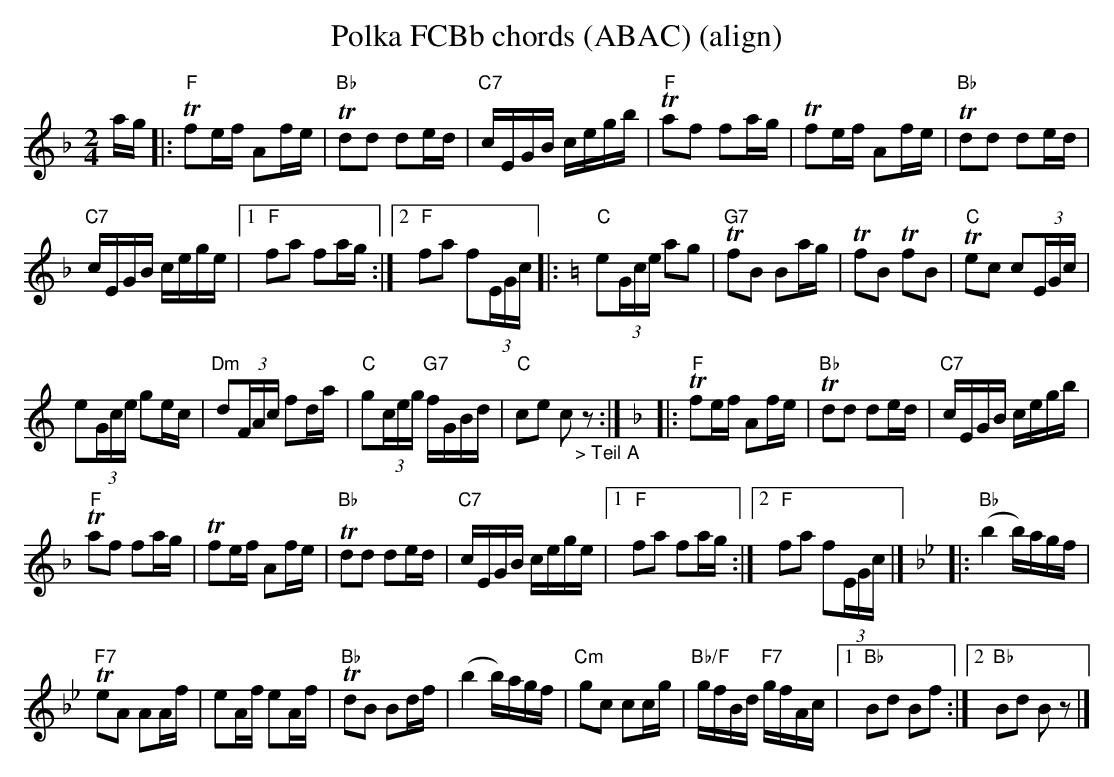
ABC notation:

X:1
T:Polka FCBb chords (ABAC) (align)
M:2/4
L:1/16
K:F %%MIDI gchordon
ag |: "F"Tf2ef A2fe | "Bb"Td2d2 d2ed | "C7"cEGB cegb | "F"Ta2f2 f2ag | Tf2ef A2fe | \
"Bb"Td2d2 d2ed |
 "C7"cEGB cege |1 "F"f2a2 f2ag :|2 "F"f2a2 f2(3EGc |: [K:C] "C"e2(3Gce a2g2 | "G7"Tf2B2 B2ag | \
Tf2B2 Tf2B2 | "C"Te2c2 c2(3EGc |
 e2(3Gce g2ec | "Dm"d2(3FAc f2da | "C"g2(3ceg "G7"fGBd | "C"c2e2 c2"_> Teil A"z2 :| \
[K:F] |: "F"Tf2ef A2fe | "Bb"Td2d2 d2ed | "C7"cEGB cegb |
 "F"Ta2f2 f2ag | Tf2ef A2fe | \
"Bb"Td2d2 d2ed | "C7"cEGB cege |1 "F"f2a2 f2ag :|2 "F"f2a2 f2(3EGc |] \
[K:Bb] |: "Bb"(b4b)agf |
 "F7"Te2A2 A2Af | e2Af e2Af | "Bb"Td2B2 B2df | \
(b4 b)agf | "Cm"g2c2 c2cg | "Bb/F"gfBd "F7"gfAc |1 "Bb"B2d2 B2f2 :|2 "Bb"B2d2 B2z2 |]
